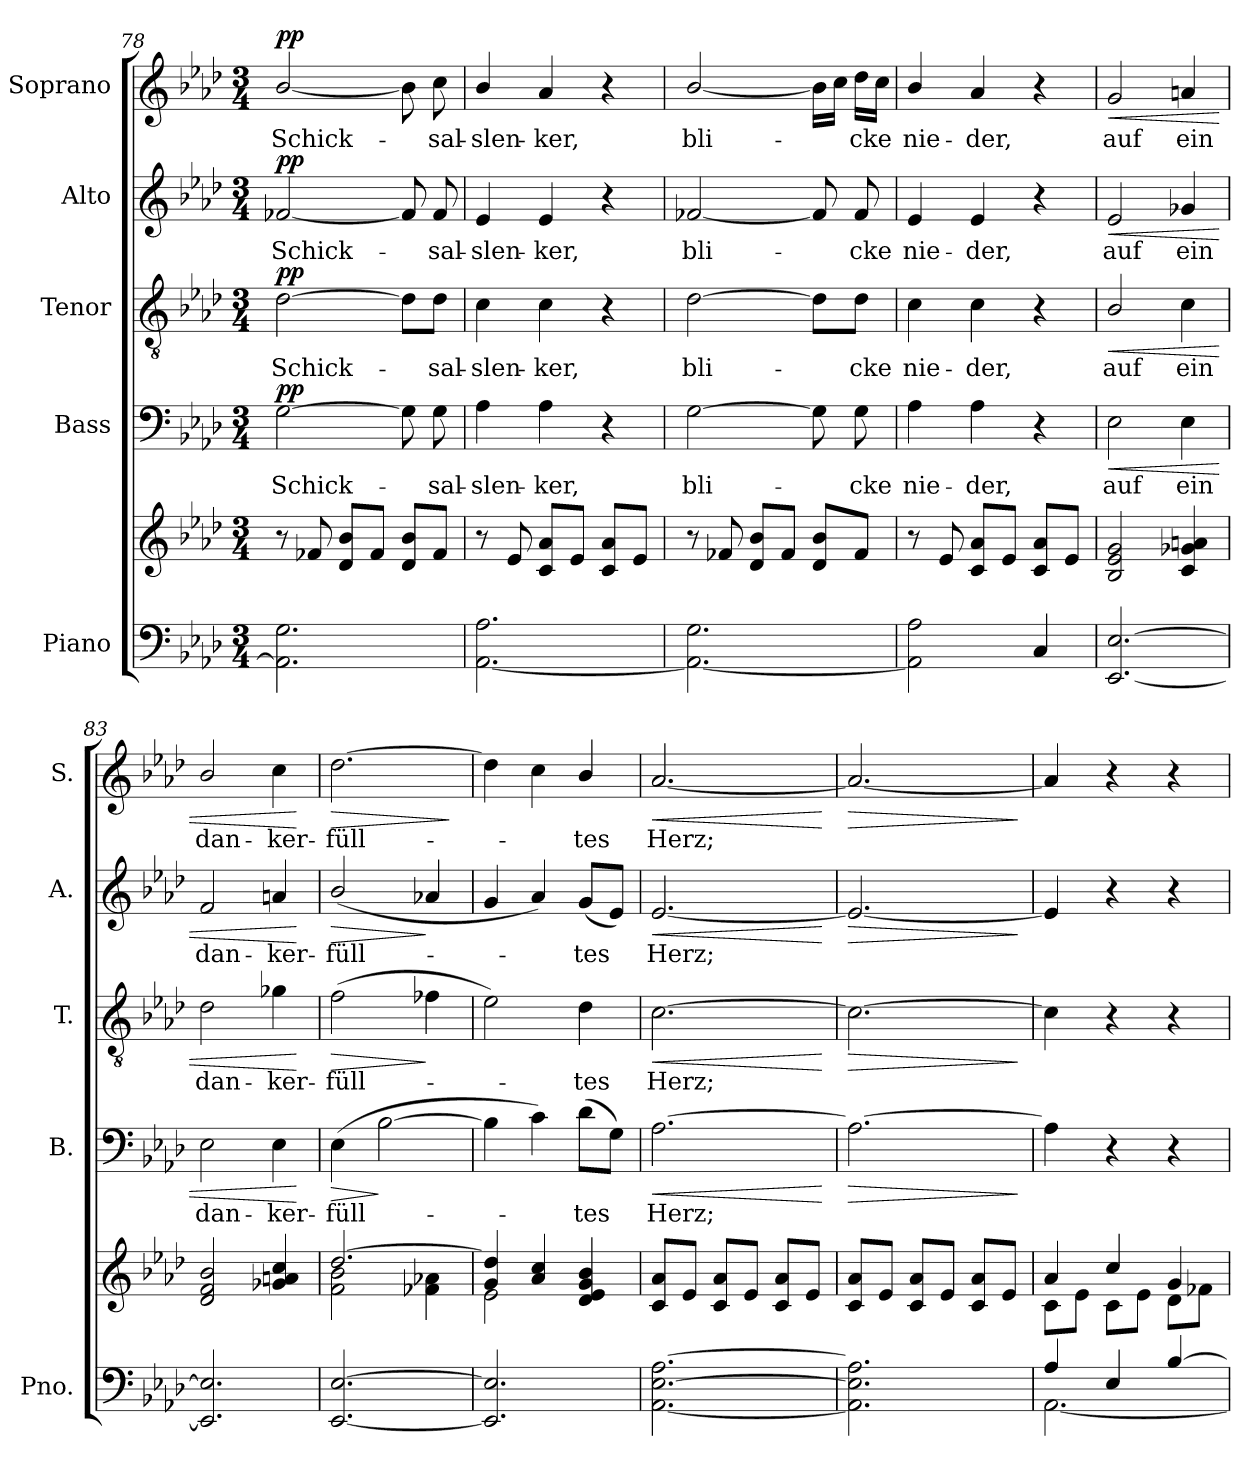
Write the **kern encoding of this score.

**kern	**kern	**kern	**text	**dynam	**kern	**text	**dynam	**kern	**text	**dynam	**kern	**text	**dynam
*part5	*part5	*part4	*part4	*part4	*part3	*part3	*part3	*part2	*part2	*part2	*part1	*part1	*part1
*staff6	*staff5	*staff4	*staff4	*staff4	*staff3	*staff3	*staff3	*staff2	*staff2	*staff2	*staff1	*staff1	*staff1
*I"Piano	*	*I"Bass	*	*	*I"Tenor	*	*	*I"Alto	*	*	*I"Soprano	*	*
*I'Pno.	*	*I'B.	*	*	*I'T.	*	*	*I'A.	*	*	*I'S.	*	*
*clefF4	*clefG2	*clefF4	*	*	*clefGv2	*	*	*clefG2	*	*	*clefG2	*	*
*	*	*	*	*	*ITrd7c12	*	*	*	*	*	*	*	*
*k[b-e-a-d-]	*k[b-e-a-d-]	*k[b-e-a-d-]	*	*	*k[b-e-a-d-]	*	*	*k[b-e-a-d-]	*	*	*k[b-e-a-d-]	*	*
*A-:	*A-:	*A-:	*	*	*A-:	*	*	*A-:	*	*	*A-:	*	*
*M3/4	*M3/4	*M3/4	*	*	*M3/4	*	*	*M3/4	*	*	*M3/4	*	*
=78	=78	=78	=78	=78	=78	=78	=78	=78	=78	=78	=78	=78	=78
!	!	!	!LO:LY:b	!LO:DY:a	!	!LO:LY:b	!LO:DY:a	!	!LO:LY:b	!LO:DY:a	!	!LO:LY:b	!LO:DY:a
2.AA-\] 2.G\	8r	[2G\	Schick-	pp	[2D-\	Schick-	pp	[2f-X/	Schick-	pp	[2b-/	Schick-	pp
.	8f-X/	.	.	.	.	.	.	.	.	.	.	.	.
.	8d-/ 8b-/L	.	.	.	.	.	.	.	.	.	.	.	.
.	8f-/J	.	.	.	.	.	.	.	.	.	.	.	.
.	8d-/ 8b-/L	8G\]	.	.	8D-\L]	.	.	8f-/]	.	.	8b-\]	.	.
!	!	!	!LO:LY:b	!	!	!LO:LY:b	!	!	!LO:LY:b	!	!	!LO:LY:b	!
.	8f-/J	8G\	-sal-	.	8D-\J	-sal-	.	8f-/	-sal-	.	8cc\	-sal-	.
=79	=79	=79	=79	=79	=79	=79	=79	=79	=79	=79	=79	=79	=79
!	!	!	!LO:LY:b	!	!	!LO:LY:b	!	!	!LO:LY:b	!	!	!LO:LY:b	!
[2.AA-\ 2.A-\	8r	4A-\	-slen-	.	4C\	-slen-	.	4e-/	-slen-	.	4b-/	-slen-	.
.	8e-/	.	.	.	.	.	.	.	.	.	.	.	.
!	!	!	!LO:LY:b	!	!	!LO:LY:b	!	!	!LO:LY:b	!	!	!LO:LY:b	!
.	8c/ 8a-/L	4A-\	-ker,	.	4C\	-ker,	.	4e-/	-ker,	.	4a-/	-ker,	.
.	8e-/J	.	.	.	.	.	.	.	.	.	.	.	.
.	8c/ 8a-/L	4r	.	.	4r	.	.	4r	.	.	4r	.	.
.	8e-/J	.	.	.	.	.	.	.	.	.	.	.	.
!!LO:PB:g=z
=80	=80	=80	=80	=80	=80	=80	=80	=80	=80	=80	=80	=80	=80
!	!	!	!LO:LY:b	!	!	!LO:LY:b	!	!	!LO:LY:b	!	!	!LO:LY:b	!
2.AA-\_ 2.G\	8r	[2G\	bli-	.	[2D-\	bli-	.	[2f-X/	bli-	.	[2b-/	bli-	.
.	8f-X/	.	.	.	.	.	.	.	.	.	.	.	.
.	8d-/ 8b-/L	.	.	.	.	.	.	.	.	.	.	.	.
.	8f-/J	.	.	.	.	.	.	.	.	.	.	.	.
.	8d-/ 8b-/L	8G\]	.	.	8D-\L]	.	.	8f-/]	.	.	16b-\LL]	.	.
.	.	.	.	.	.	.	.	.	.	.	16cc\JJ	.	.
!	!	!	!LO:LY:b	!	!	!LO:LY:b	!	!	!LO:LY:b	!	!	!LO:LY:b	!
.	8f-/J	8G\	-cke	.	8D-\J	-cke	.	8f-/	-cke	.	16dd-\LL	-cke	.
.	.	.	.	.	.	.	.	.	.	.	16cc\JJ	.	.
=81	=81	=81	=81	=81	=81	=81	=81	=81	=81	=81	=81	=81	=81
!	!	!	!LO:LY:b	!	!	!LO:LY:b	!	!	!LO:LY:b	!	!	!LO:LY:b	!
2AA-\] 2A-\	8r	4A-\	nie-	.	4C\	nie-	.	4e-/	nie-	.	4b-/	nie-	.
.	8e-/	.	.	.	.	.	.	.	.	.	.	.	.
!	!	!	!LO:LY:b	!	!	!LO:LY:b	!	!	!LO:LY:b	!	!	!LO:LY:b	!
.	8c/ 8a-/L	4A-\	-der,	.	4C\	-der,	.	4e-/	-der,	.	4a-/	-der,	.
.	8e-/J	.	.	.	.	.	.	.	.	.	.	.	.
4C/	8c/ 8a-/L	4r	.	.	4r	.	.	4r	.	.	4r	.	.
.	8e-/J	.	.	.	.	.	.	.	.	.	.	.	.
=82	=82	=82	=82	=82	=82	=82	=82	=82	=82	=82	=82	=82	=82
!	!	!	!LO:LY:b	!LO:HP:b	!	!LO:LY:b	!LO:HP:b	!	!LO:LY:b	!LO:HP:b	!	!LO:LY:b	!LO:HP:b
[2.EE-/ [2.E-/	2B-/ 2e-/ 2g/	2E-\	auf	<	2BB-/	auf	<	2e-/	auf	<	2g/	auf	<
!	!	!	!LO:LY:b	!	!	!LO:LY:b	!	!	!LO:LY:b	!	!	!LO:LY:b	!
.	4c/ 4g-X/ 4an/	4E-\	ein	.	4C\	ein	.	4g-X/	ein	.	4an/	ein	.
=83	=83	=83	=83	=83	=83	=83	=83	=83	=83	=83	=83	=83	=83
!	!	!	!LO:LY:b	!	!	!LO:LY:b	!	!	!LO:LY:b	!	!	!LO:LY:b	!
2.EE-/] 2.E-/]	2d-/ 2f/ 2b-/	2E-\	dan-	.	2D-\	dan-	.	2f/	dan-	.	2b-/	dan-	.
!	!	!	!LO:LY:b	!	!	!LO:LY:b	!	!	!LO:LY:b	!	!	!LO:LY:b	!
.	4g-X/ 4an/ 4cc/	4E-\	-ker-	.	4G-X\	-ker-	.	4an/	-ker-	.	4cc\	-ker-	.
.	.	.	.	[	.	.	[	.	.	[	.	.	[
=84	=84	=84	=84	=84	=84	=84	=84	=84	=84	=84	=84	=84	=84
*	*^	*	*	*	*	*	*	*	*	*	*	*	*
!	!	!	!	!LO:LY:b	!LO:HP:b	!	!LO:LY:b	!LO:HP:b	!	!LO:LY:b	!LO:HP:b	!	!LO:LY:b	!LO:HP:b
[2.EE-/ [2.E-/	[2.dd-/	2f\ 2b-\	(>4E-\	-füll-	>	(>2F\	-füll-	>	(>2b-/	-füll-	>	[2.dd-\	-füll-	>
.	.	.	[2B-\	.	]	.	.	.	.	.	.	.	.	.
.	.	4f-X\ 4a-X\	.	.	.	4F-X\	.	]	4a-X/	.	]	.	.	.
*	*v	*v	*	*	*	*	*	*	*	*	*	*	*	*
.	.	.	.	.	.	.	.	.	.	.	.	.	]
=85	=85	=85	=85	=85	=85	=85	=85	=85	=85	=85	=85	=85	=85
*	*^	*	*	*	*	*	*	*	*	*	*	*	*
2.EE-/] 2.E-/]	4g/ 4dd-/]	2e-\	4B-\]	.	.	2E-\)	.	.	4g/	.	.	4dd-\]	.	.
.	4a-/ 4cc/	.	4c\)	.	.	.	.	.	4a-/)	.	.	4cc\	.	.
!	!	!	!	!LO:LY:b	!	!	!LO:LY:b	!	!	!LO:LY:b	!	!	!LO:LY:b	!
.	4d-/ 4e-/ 4g/ 4b-/	4ryy	(>8d-\L	-tes	.	4D-\	-tes	.	(<8g/L	-tes	.	4b-/	-tes	.
.	.	.	8G\J)	.	.	.	.	.	8e-/J)	.	.	.	.	.
*	*v	*v	*	*	*	*	*	*	*	*	*	*	*	*
=86	=86	=86	=86	=86	=86	=86	=86	=86	=86	=86	=86	=86	=86
!	!	!	!LO:LY:b	!LO:HP:b	!	!LO:LY:b	!LO:HP:b	!	!LO:LY:b	!LO:HP:b	!	!LO:LY:b	!LO:HP:b
[2.AA-\ [2.E-\ [2.A-\	8c/ 8a-/L	[2.A-\	Herz;	<	[2.C\	Herz;	<	[2.e-/	Herz;	<	[2.a-/	Herz;	<
.	8e-/J	.	.	.	.	.	.	.	.	.	.	.	.
.	8c/ 8a-/L	.	.	.	.	.	.	.	.	.	.	.	.
.	8e-/J	.	.	.	.	.	.	.	.	.	.	.	.
.	8c/ 8a-/L	.	.	.	.	.	.	.	.	.	.	.	.
.	8e-/J	.	.	.	.	.	.	.	.	.	.	.	.
.	.	.	.	[	.	.	[	.	.	[	.	.	[
!!LO:LB:g=z
=87	=87	=87	=87	=87	=87	=87	=87	=87	=87	=87	=87	=87	=87
!	!	!	!	!LO:HP:b	!	!	!LO:HP:b	!	!	!LO:HP:b	!	!	!LO:HP:b
2.AA-\] 2.E-\] 2.A-\]	8c/ 8a-/L	2.A-\_	.	>	2.C\_	.	>	2.e-/_	.	>	2.a-/_	.	>
.	8e-/J	.	.	.	.	.	.	.	.	.	.	.	.
.	8c/ 8a-/L	.	.	.	.	.	.	.	.	.	.	.	.
.	8e-/J	.	.	.	.	.	.	.	.	.	.	.	.
.	8c/ 8a-/L	.	.	.	.	.	.	.	.	.	.	.	.
.	8e-/J	.	.	.	.	.	.	.	.	.	.	.	.
.	.	.	.	]	.	.	]	.	.	]	.	.	]
=88	=88	=88	=88	=88	=88	=88	=88	=88	=88	=88	=88	=88	=88
*^	*^	*	*	*	*	*	*	*	*	*	*	*	*
4A-/	[2.AA-\	4a-/	8c\L	4A-\]	.	.	4C\]	.	.	4e-/]	.	.	4a-/]	.	.
.	.	.	8e-\J	.	.	.	.	.	.	.	.	.	.	.	.
4E-/	.	4cc/	8c\L	4r	.	.	4r	.	.	4r	.	.	4r	.	.
.	.	.	8e-\J	.	.	.	.	.	.	.	.	.	.	.	.
[4B-/	.	4g/	8d-\L	4r	.	.	4r	.	.	4r	.	.	4r	.	.
.	.	.	8f-X\J	.	.	.	.	.	.	.	.	.	.	.	.
*v	*v	*	*	*	*	*	*	*	*	*	*	*	*	*	*
*	*v	*v	*	*	*	*	*	*	*	*	*	*	*	*
=	=	=	=	=	=	=	=	=	=	=	=	=	=
*-	*-	*-	*-	*-	*-	*-	*-	*-	*-	*-	*-	*-	*-
